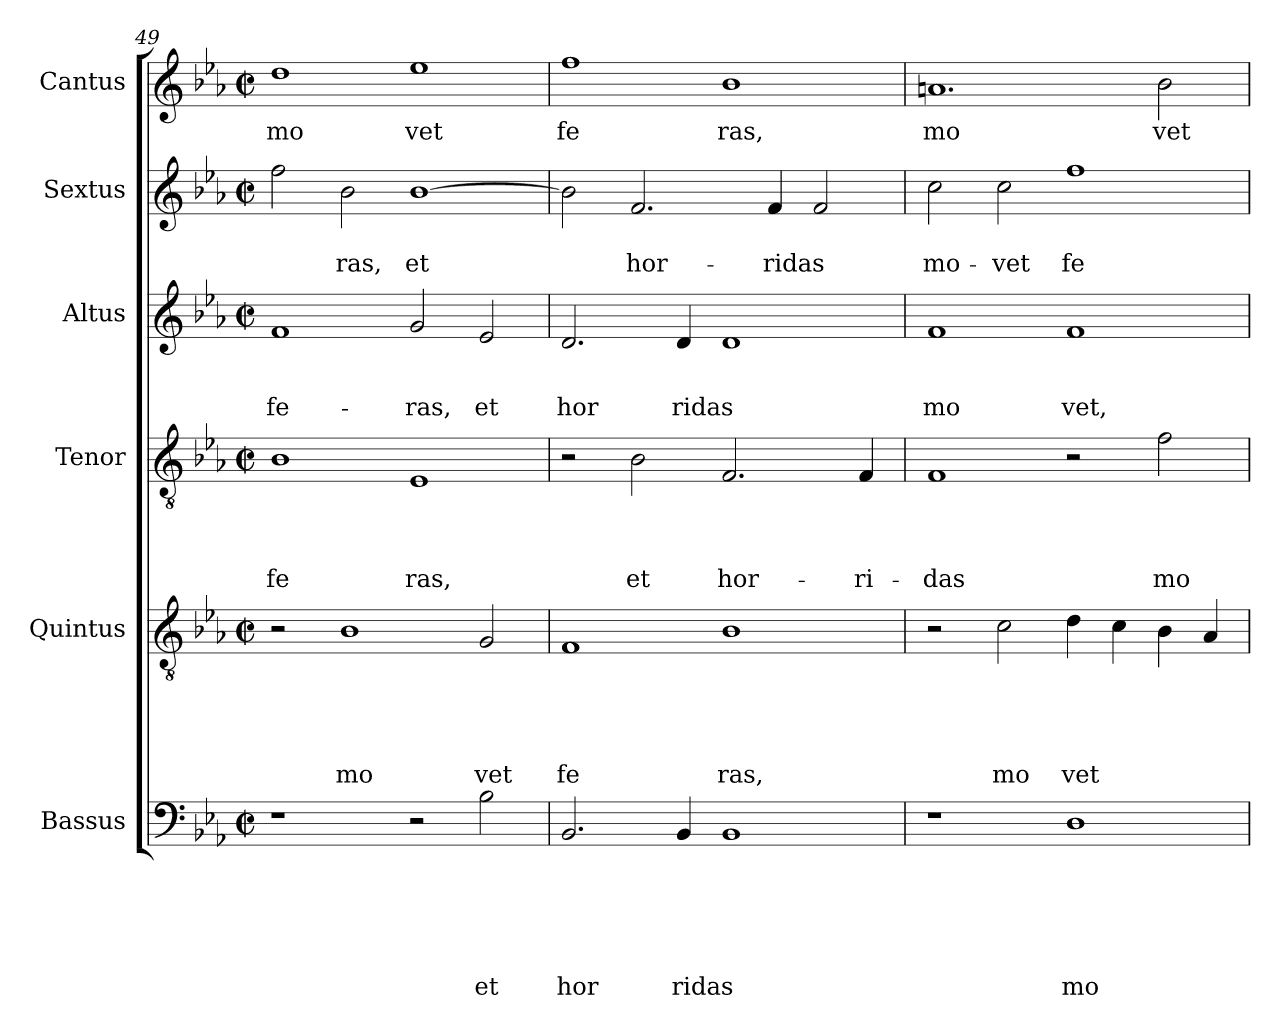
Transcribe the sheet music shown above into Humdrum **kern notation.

**kern	**text	**text	**text	**text	**text	**text	**kern	**text	**text	**text	**text	**text	**kern	**text	**text	**text	**text	**kern	**text	**text	**text	**kern	**text	**text	**kern	**text
*part6	*part6	*part6	*part6	*part6	*part6	*part6	*part5	*part5	*part5	*part5	*part5	*part5	*part4	*part4	*part4	*part4	*part4	*part3	*part3	*part3	*part3	*part2	*part2	*part2	*part1	*part1
*staff6	*staff6	*staff6	*staff6	*staff6	*staff6	*staff6	*staff5	*staff5	*staff5	*staff5	*staff5	*staff5	*staff4	*staff4	*staff4	*staff4	*staff4	*staff3	*staff3	*staff3	*staff3	*staff2	*staff2	*staff2	*staff1	*staff1
*I"Bassus	*	*	*	*	*	*	*I"Quintus	*	*	*	*	*	*I"Tenor	*	*	*	*	*I"Altus	*	*	*	*I"Sextus	*	*	*I"Cantus	*
*clefF4	*	*	*	*	*	*	*clefGv2	*	*	*	*	*	*clefGv2	*	*	*	*	*clefG2	*	*	*	*clefG2	*	*	*clefG2	*
*k[b-e-a-]	*	*	*	*	*	*	*k[b-e-a-]	*	*	*	*	*	*k[b-e-a-]	*	*	*	*	*k[b-e-a-]	*	*	*	*k[b-e-a-]	*	*	*k[b-e-a-]	*
*E-:	*	*	*	*	*	*	*E-:	*	*	*	*	*	*E-:	*	*	*	*	*E-:	*	*	*	*E-:	*	*	*E-:	*
*M2/2	*	*	*	*	*	*	*M2/2	*	*	*	*	*	*M2/2	*	*	*	*	*M2/2	*	*	*	*M2/2	*	*	*M2/2	*
*met(c|)	*	*	*	*	*	*	*met(c|)	*	*	*	*	*	*met(c|)	*	*	*	*	*met(c|)	*	*	*	*met(c|)	*	*	*met(c|)	*
=49	=49	=49	=49	=49	=49	=49	=49	=49	=49	=49	=49	=49	=49	=49	=49	=49	=49	=49	=49	=49	=49	=49	=49	=49	=49	=49
!	!	!	!	!	!	!	!	!	!	!	!	!	!	!	!	!	!LO:LY:b	!	!	!	!LO:LY:b	!	!	!	!	!LO:LY:b
1r	.	.	.	.	.	.	2r	.	.	.	.	.	1B-	.	.	.	fe	1f	.	.	fe-	2ff\	.	.	1dd	mo
!	!	!	!	!	!	!	!	!	!	!	!	!LO:LY:b	!	!	!	!	!	!	!	!	!	!	!	!LO:LY:b	!	!
.	.	.	.	.	.	.	1B-	.	.	.	.	mo	.	.	.	.	.	.	.	.	.	2b-\	.	ras,	.	.
!	!	!	!	!	!	!	!	!	!	!	!	!	!	!	!	!	!LO:LY:b	!	!	!	!LO:LY:b	!	!	!LO:LY:b	!	!LO:LY:b
2r	.	.	.	.	.	.	.	.	.	.	.	.	1E-	.	.	.	ras,	2g/	.	.	-ras,	[<1b-	.	et	1ee-	vet
!	!	!	!	!	!	!LO:LY:b	!	!	!	!	!	!LO:LY:b	!	!	!	!	!	!	!	!	!LO:LY:b	!	!	!	!	!
2B-\	.	.	.	.	.	et	2G/	.	.	.	.	vet	.	.	.	.	.	2e-/	.	.	et	.	.	.	.	.
!!LO:PB:g=z
=50	=50	=50	=50	=50	=50	=50	=50	=50	=50	=50	=50	=50	=50	=50	=50	=50	=50	=50	=50	=50	=50	=50	=50	=50	=50	=50
!	!	!	!	!	!	!LO:LY:b	!	!	!	!	!	!LO:LY:b	!	!	!	!	!	!	!	!	!LO:LY:b	!	!	!	!	!LO:LY:b
2.BB-/	.	.	.	.	.	hor	1F	.	.	.	.	fe	2r	.	.	.	.	2.d/	.	.	hor	2b-\]	.	.	1ff	fe
!	!	!	!	!	!	!	!	!	!	!	!	!	!	!	!	!	!LO:LY:b	!	!	!	!	!	!	!LO:LY:b	!	!
.	.	.	.	.	.	.	.	.	.	.	.	.	2B-\	.	.	.	et	.	.	.	.	2.f/	.	hor-	.	.
!	!	!	!	!	!	!LO:LY:b	!	!	!	!	!	!	!	!	!	!	!	!	!	!	!LO:LY:b	!	!	!	!	!
4BB-/	.	.	.	.	.	ridas	.	.	.	.	.	.	.	.	.	.	.	4d/	.	.	ridas	.	.	.	.	.
!	!	!	!	!	!	!	!	!	!	!	!	!LO:LY:b	!	!	!	!	!LO:LY:b	!	!	!	!	!	!	!	!	!LO:LY:b
1BB-	.	.	.	.	.	.	1B-	.	.	.	.	ras,	2.F/	.	.	.	hor-	1d	.	.	.	.	.	.	1b-	ras,
!	!	!	!	!	!	!	!	!	!	!	!	!	!	!	!	!	!	!	!	!	!	!	!	!LO:LY:b	!	!
.	.	.	.	.	.	.	.	.	.	.	.	.	.	.	.	.	.	.	.	.	.	4f/	.	-ridas	.	.
.	.	.	.	.	.	.	.	.	.	.	.	.	.	.	.	.	.	.	.	.	.	2f/	.	.	.	.
!	!	!	!	!	!	!	!	!	!	!	!	!	!	!	!	!	!LO:LY:b	!	!	!	!	!	!	!	!	!
.	.	.	.	.	.	.	.	.	.	.	.	.	4F/	.	.	.	-ri-	.	.	.	.	.	.	.	.	.
=51	=51	=51	=51	=51	=51	=51	=51	=51	=51	=51	=51	=51	=51	=51	=51	=51	=51	=51	=51	=51	=51	=51	=51	=51	=51	=51
!	!	!	!	!	!	!	!	!	!	!	!	!	!	!	!	!	!LO:LY:b	!	!	!	!LO:LY:b	!	!	!LO:LY:b	!	!LO:LY:b
1r	.	.	.	.	.	.	2r	.	.	.	.	.	1F	.	.	.	-das	1f	.	.	mo	2cc\	.	mo-	1.an	mo
!	!	!	!	!	!	!	!	!	!	!	!	!LO:LY:b	!	!	!	!	!	!	!	!	!	!	!	!LO:LY:b	!	!
.	.	.	.	.	.	.	2c\	.	.	.	.	mo	.	.	.	.	.	.	.	.	.	2cc\	.	-vet	.	.
!	!	!	!	!	!	!LO:LY:b	!	!	!	!	!	!LO:LY:b	!	!	!	!	!	!	!	!	!LO:LY:b	!	!	!LO:LY:b	!	!
1D	.	.	.	.	.	mo	4d\	.	.	.	.	vet	2r	.	.	.	.	1f	.	.	vet,	1ff	.	fe-	.	.
.	.	.	.	.	.	.	4c\	.	.	.	.	.	.	.	.	.	.	.	.	.	.	.	.	.	.	.
!	!	!	!	!	!	!	!	!	!	!	!	!	!	!	!	!	!LO:LY:b	!	!	!	!	!	!	!	!	!LO:LY:b
.	.	.	.	.	.	.	4B-\	.	.	.	.	.	2f\	.	.	.	mo-	.	.	.	.	.	.	.	2b-\	vet
.	.	.	.	.	.	.	4A-/	.	.	.	.	.	.	.	.	.	.	.	.	.	.	.	.	.	.	.
=	=	=	=	=	=	=	=	=	=	=	=	=	=	=	=	=	=	=	=	=	=	=	=	=	=	=
*-	*-	*-	*-	*-	*-	*-	*-	*-	*-	*-	*-	*-	*-	*-	*-	*-	*-	*-	*-	*-	*-	*-	*-	*-	*-	*-
